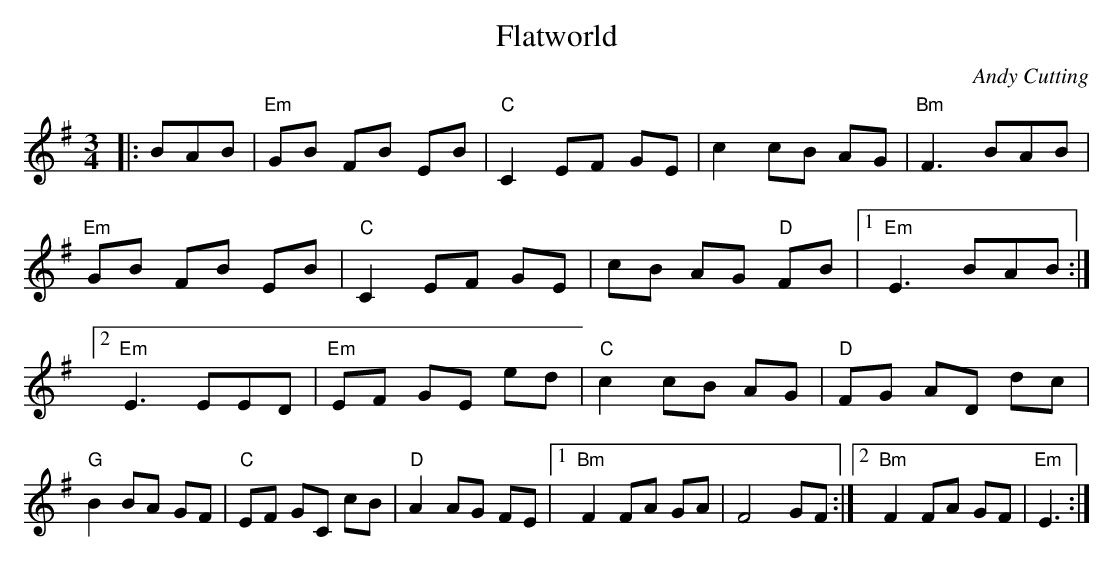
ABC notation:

X:1
T:Flatworld
C:Andy Cutting
M:3/4
L:1/8
E:12
K:Em
|:BAB|"Em"GB FB EB|"C"C2 EF GE|c2 cB AG|"Bm"F3 BAB|\
"Em"GB FB EB|"C"C2 EF GE|cB AG "D"FB|1 "Em"E3 BAB:|2 "Em"E3 EED|\
"Em"EF GE ed|"C"c2 cB AG|"D"FG AD dc|"G"B2 BA GF|\
"C"EF GC cB|"D"A2 AG FE|1 "Bm"F2 FA GA|F4 GF:|2 "Bm"F2 FA GF|"Em"E3:|**
